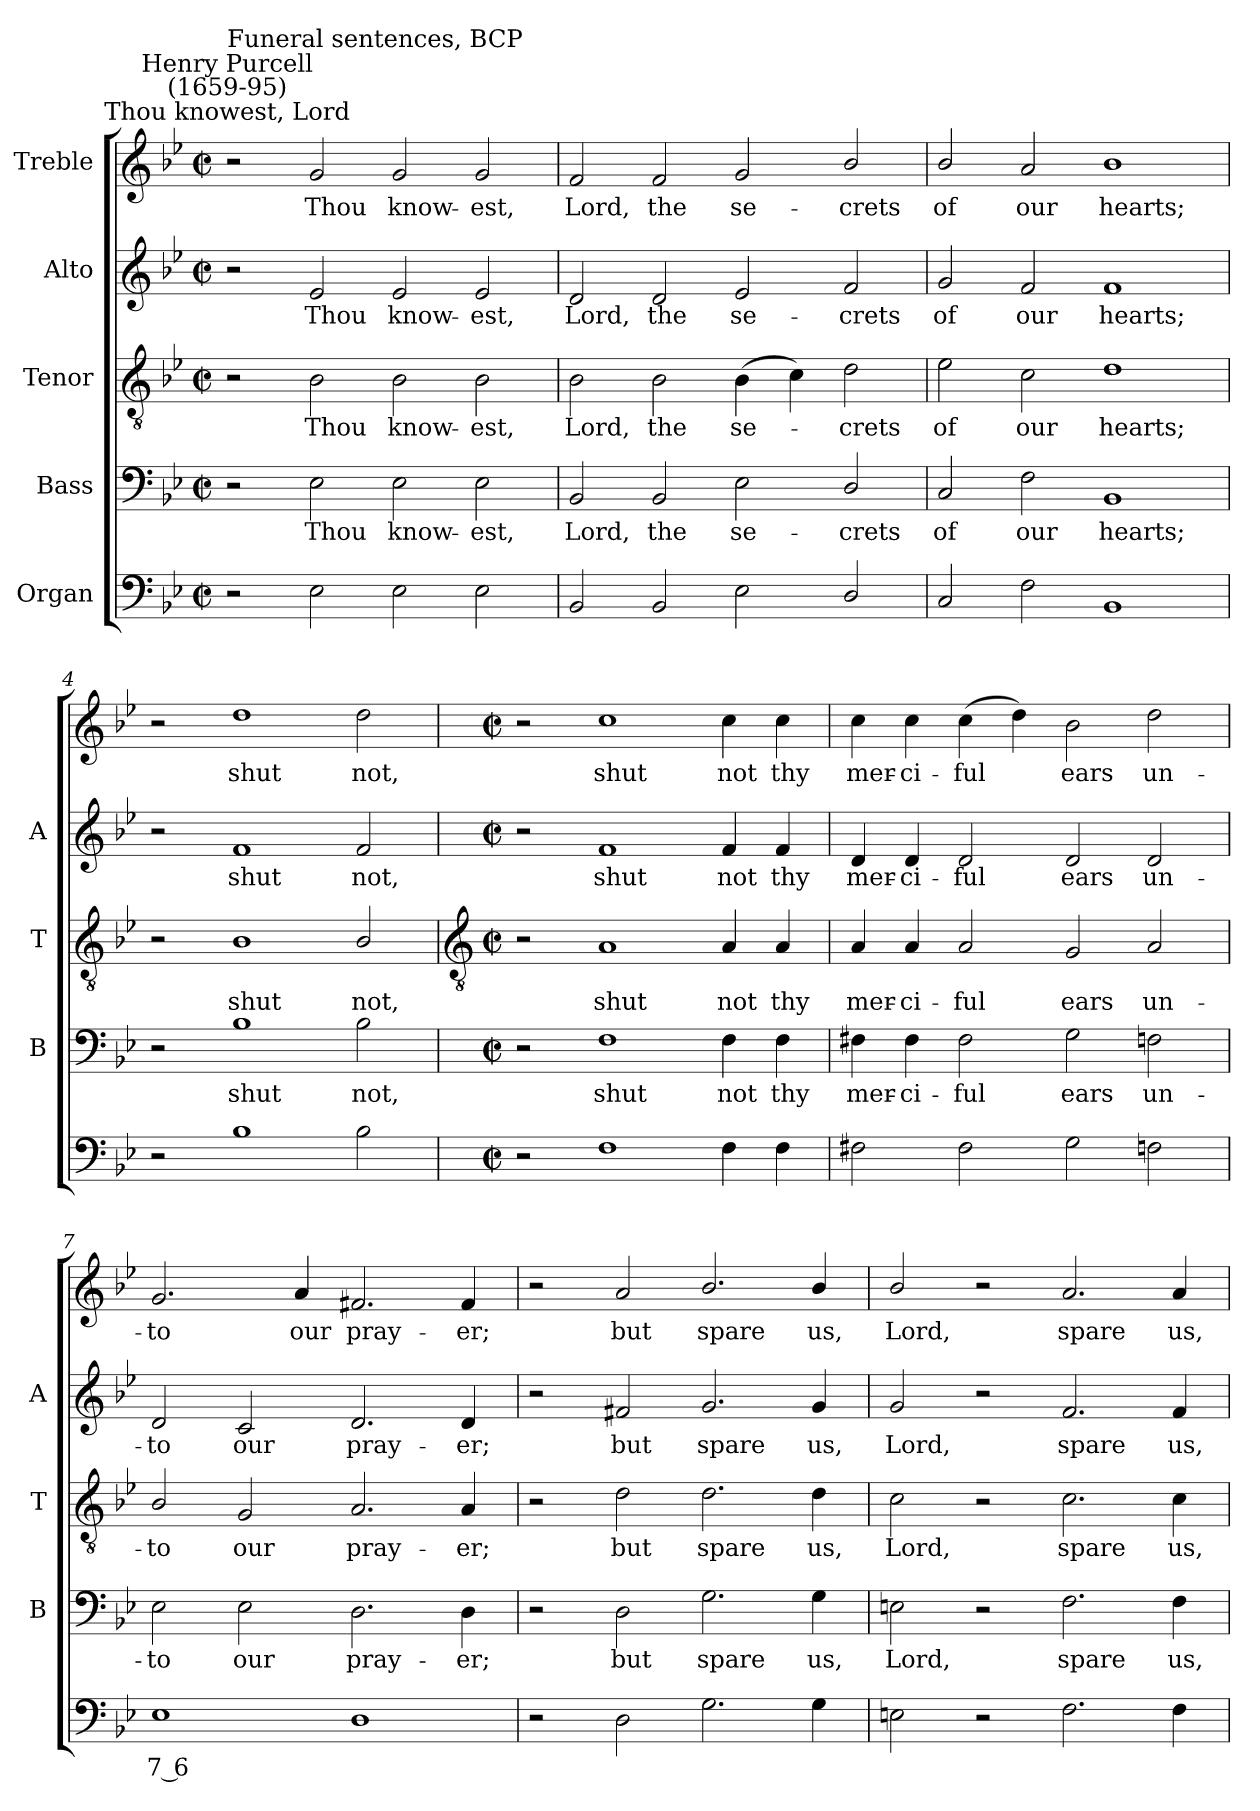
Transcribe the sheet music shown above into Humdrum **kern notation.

**kern	**text	**kern	**text	**kern	**text	**kern	**text	**kern	**text
*part5	*part5	*part4	*part4	*part3	*part3	*part2	*part2	*part1	*part1
*staff5	*staff5	*staff4	*staff4	*staff3	*staff3	*staff2	*staff2	*staff1	*staff1
*I"Organ	*	*I"Bass	*	*I"Tenor	*	*I"Alto	*	*I"Treble	*
*	*	*I'B	*	*I'T	*	*I'A	*	*	*
*clefF4	*	*clefF4	*	*clefGv2	*	*clefG2	*	*clefG2	*
*k[b-e-]	*	*k[b-e-]	*	*k[b-e-]	*	*k[b-e-]	*	*k[b-e-]	*
*B-:	*	*B-:	*	*B-:	*	*B-:	*	*B-:	*
*M4/2	*	*M4/2	*	*M4/2	*	*M4/2	*	*M4/2	*
*met(c|)	*	*met(c|)	*	*met(c|)	*	*met(c|)	*	*met(c|)	*
=1	=1	=1	=1	=1	=1	=1	=1	=1	=1
!	!	!	!	!	!	!	!	!LO:TX:a:cj:t=Thou knowest, Lord	!
!	!	!	!	!	!	!	!	!LO:TX:a:cj:t=Henry Purcell\n(1659-95)	!
!	!	!	!	!	!	!	!	!LO:TX:a:t=Funeral sentences, BCP	!
2r	.	2r	.	2r	.	2r	.	2r	.
!	!	!	!LO:LY:b	!	!LO:LY:b	!	!LO:LY:b	!	!LO:LY:b
2E-	.	2E-	Thou	2B-	Thou	2e-	Thou	2g	Thou
!	!	!	!LO:LY:b	!	!LO:LY:b	!	!LO:LY:b	!	!LO:LY:b
2E-	.	2E-	know-	2B-	know-	2e-	know-	2g	know-
!	!	!	!LO:LY:b	!	!LO:LY:b	!	!LO:LY:b	!	!LO:LY:b
2E-	.	2E-	-est,	2B-	-est,	2e-	-est,	2g	-est,
=2	=2	=2	=2	=2	=2	=2	=2	=2	=2
!	!	!	!LO:LY:b	!	!LO:LY:b	!	!LO:LY:b	!	!LO:LY:b
2BB-	.	2BB-	Lord,	2B-	Lord,	2d	Lord,	2f	Lord,
!	!	!	!LO:LY:b	!	!LO:LY:b	!	!LO:LY:b	!	!LO:LY:b
2BB-	.	2BB-	the	2B-	the	2d	the	2f	the
!	!	!	!LO:LY:b	!	!LO:LY:b	!	!LO:LY:b	!	!LO:LY:b
2E-	.	2E-	se-	(>4B-	se-	2e-	se-	2g	se-
.	.	.	.	4c)	.	.	.	.	.
!	!	!	!LO:LY:b	!	!LO:LY:b	!	!LO:LY:b	!	!LO:LY:b
2D/	.	2D/	-crets	2d	crets	2f	-crets	2b-/	-crets
=3	=3	=3	=3	=3	=3	=3	=3	=3	=3
!	!	!	!LO:LY:b	!	!LO:LY:b	!	!LO:LY:b	!	!LO:LY:b
2C	.	2C	of	2e-	of	2g	of	2b-/	of
!	!	!	!LO:LY:b	!	!LO:LY:b	!	!LO:LY:b	!	!LO:LY:b
2F	.	2F	our	2c	our	2f	our	2a	our
!	!	!	!LO:LY:b	!	!LO:LY:b	!	!LO:LY:b	!	!LO:LY:b
1BB-	.	1BB-	hearts;	1d	hearts;	1f	hearts;	1b-	hearts;
=4	=4	=4	=4	=4	=4	=4	=4	=4	=4
2r	.	2r	.	2r	.	2r	.	2r	.
!	!	!	!LO:LY:b	!	!LO:LY:b	!	!LO:LY:b	!	!LO:LY:b
1B-	.	1B-	shut	1B-	shut	1f	shut	1dd	shut
!	!	!	!LO:LY:b	!	!LO:LY:b	!	!LO:LY:b	!	!LO:LY:b
2B-	.	2B-	not,	2B-/	not,	2f	not,	2dd	not,
!!LO:LB:g=z
=5	=5	=5	=5	=5	=5	=5	=5	=5	=5
*	*	*	*	*clefGv2	*	*	*	*	*
*M4/2	*	*M4/2	*	*M4/2	*	*M4/2	*	*M4/2	*
*met(c|)	*	*met(c|)	*	*met(c|)	*	*met(c|)	*	*met(c|)	*
2r	.	2r	.	2r	.	2r	.	2r	.
!	!	!	!LO:LY:b	!	!LO:LY:b	!	!LO:LY:b	!	!LO:LY:b
1F	.	1F	shut	1A	shut	1f	shut	1cc	shut
!	!	!	!LO:LY:b	!	!LO:LY:b	!	!LO:LY:b	!	!LO:LY:b
4F	.	4F	not	4A	not	4f	not	4cc	not
!	!	!	!LO:LY:b	!	!LO:LY:b	!	!LO:LY:b	!	!LO:LY:b
4F	.	4F	thy	4A	thy	4f	thy	4cc	thy
=6	=6	=6	=6	=6	=6	=6	=6	=6	=6
!	!	!	!LO:LY:b	!	!LO:LY:b	!	!LO:LY:b	!	!LO:LY:b
2F#X	.	4F#X	mer-	4A	mer-	4d	mer-	4cc	mer-
!	!	!	!LO:LY:b	!	!LO:LY:b	!	!LO:LY:b	!	!LO:LY:b
.	.	4F#	-ci-	4A	-ci-	4d	-ci-	4cc	-ci-
!	!	!	!LO:LY:b	!	!LO:LY:b	!	!LO:LY:b	!	!LO:LY:b
2F#	.	2F#	-ful	2A	-ful	2d	-ful	(>4cc	-ful
.	.	.	.	.	.	.	.	4dd)	.
!	!	!	!LO:LY:b	!	!LO:LY:b	!	!LO:LY:b	!	!LO:LY:b
2G	.	2G	ears	2G	ears	2d	ears	2b-	ears
!	!	!	!LO:LY:b	!	!LO:LY:b	!	!LO:LY:b	!	!LO:LY:b
2Fn	.	2Fn	un-	2A	un-	2d	un-	2dd	un-
=7	=7	=7	=7	=7	=7	=7	=7	=7	=7
!	!LO:LY:b	!	!LO:LY:b	!	!LO:LY:b	!	!LO:LY:b	!	!LO:LY:b
1E-	7 6	2E-	-to	2B-/	-to	2d	-to	2.g	-to
!	!	!	!LO:LY:b	!	!LO:LY:b	!	!LO:LY:b	!	!
.	.	2E-	our	2G	our	2c	our	.	.
!	!	!	!	!	!	!	!	!	!LO:LY:b
.	.	.	.	.	.	.	.	4a	our
!	!	!	!LO:LY:b	!	!LO:LY:b	!	!LO:LY:b	!	!LO:LY:b
1D	.	2.D	pray-	2.A	pray-	2.d	pray-	2.f#X	pray-
!	!	!	!LO:LY:b	!	!LO:LY:b	!	!LO:LY:b	!	!LO:LY:b
.	.	4D	-er;	4A	-er;	4d	-er;	4f#	-er;
=8	=8	=8	=8	=8	=8	=8	=8	=8	=8
2r	.	2r	.	2r	.	2r	.	2r	.
!	!	!	!LO:LY:b	!	!LO:LY:b	!	!LO:LY:b	!	!LO:LY:b
2D	.	2D	but	2d	but	2f#X	but	2a	but
!	!	!	!LO:LY:b	!	!LO:LY:b	!	!LO:LY:b	!	!LO:LY:b
2.G	.	2.G	spare	2.d	spare	2.g	spare	2.b-/	spare
!	!	!	!LO:LY:b	!	!LO:LY:b	!	!LO:LY:b	!	!LO:LY:b
4G	.	4G	us,	4d	us,	4g	us,	4b-/	us,
=9	=9	=9	=9	=9	=9	=9	=9	=9	=9
!	!	!	!LO:LY:b	!	!LO:LY:b	!	!LO:LY:b	!	!LO:LY:b
2En	.	2En	Lord,	2c	Lord,	2g	Lord,	2b-/	Lord,
2r	.	2r	.	2r	.	2r	.	2r	.
!	!	!	!LO:LY:b	!	!LO:LY:b	!	!LO:LY:b	!	!LO:LY:b
2.F	.	2.F	spare	2.c	spare	2.f	spare	2.a	spare
!	!	!	!LO:LY:b	!	!LO:LY:b	!	!LO:LY:b	!	!LO:LY:b
4F	.	4F	us,	4c	us,	4f	us,	4a	us,
=	=	=	=	=	=	=	=	=	=
*-	*-	*-	*-	*-	*-	*-	*-	*-	*-
